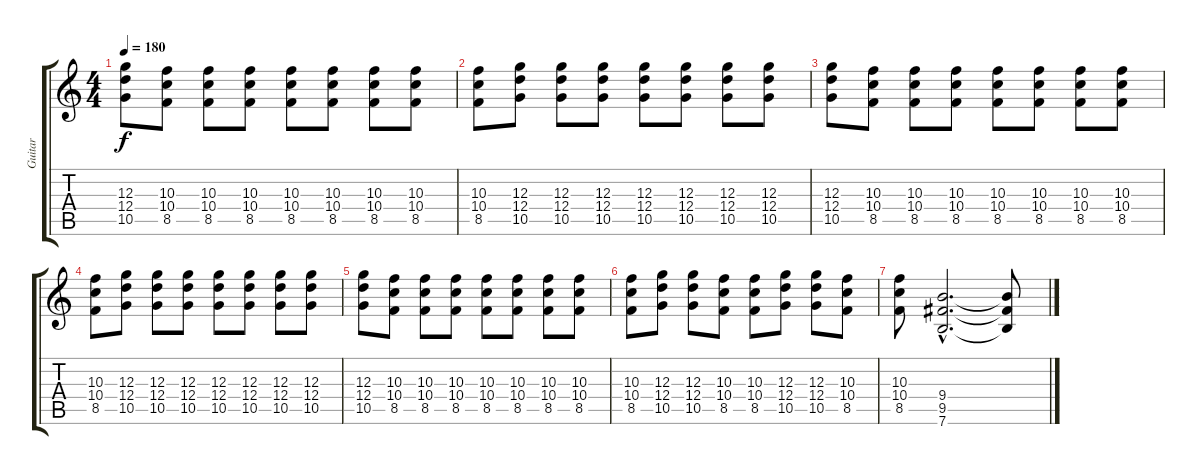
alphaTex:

\track ("Guitar" "Guitar") {instrument overdrivenguitar}
\staff {score tabs}
\tuning (E4 B3 G3 D3 A2 E2) {hide}
\ts (4 4)
\tempo 180
\clef g2
\ks c
(12.3 12.4 10.5).8{dy f} (10.3 10.4 8.5).8 (10.3 10.4 8.5).8 (10.3 10.4 8.5).8 (10.3 10.4 8.5).8 (10.3 10.4 8.5).8 (10.3 10.4 8.5).8 (10.3 10.4 8.5).8 |
(10.3 10.4 8.5).8 (12.3 12.4 10.5).8 (12.3 12.4 10.5).8 (12.3 12.4 10.5).8 (12.3 12.4 10.5).8 (12.3 12.4 10.5).8 (12.3 12.4 10.5).8 (12.3 12.4 10.5).8 |
(12.3 12.4 10.5).8 (10.3 10.4 8.5).8 (10.3 10.4 8.5).8 (10.3 10.4 8.5).8 (10.3 10.4 8.5).8 (10.3 10.4 8.5).8 (10.3 10.4 8.5).8 (10.3 10.4 8.5).8 |
(10.3 10.4 8.5).8 (12.3 12.4 10.5).8 (12.3 12.4 10.5).8 (12.3 12.4 10.5).8 (12.3 12.4 10.5).8 (12.3 12.4 10.5).8 (12.3 12.4 10.5).8 (12.3 12.4 10.5).8 |
(12.3 12.4 10.5).8 (10.3 10.4 8.5).8 (10.3 10.4 8.5).8 (10.3 10.4 8.5).8 (10.3 10.4 8.5).8 (10.3 10.4 8.5).8 (10.3 10.4 8.5).8 (10.3 10.4 8.5).8 |
(10.3 10.4 8.5).8 (12.3 12.4 10.5).8 (12.3 12.4 10.5).8 (10.3 10.4 8.5).8 (10.3 10.4 8.5).8 (12.3 12.4 10.5).8 (12.3 12.4 10.5).8 (10.3 10.4 8.5).8 |
(10.3 10.4 8.5).8 (9.4{hac} 9.5{hac} 7.6{hac}).2{d} (9.4{t} 9.5{t} 7.6{t}).8
